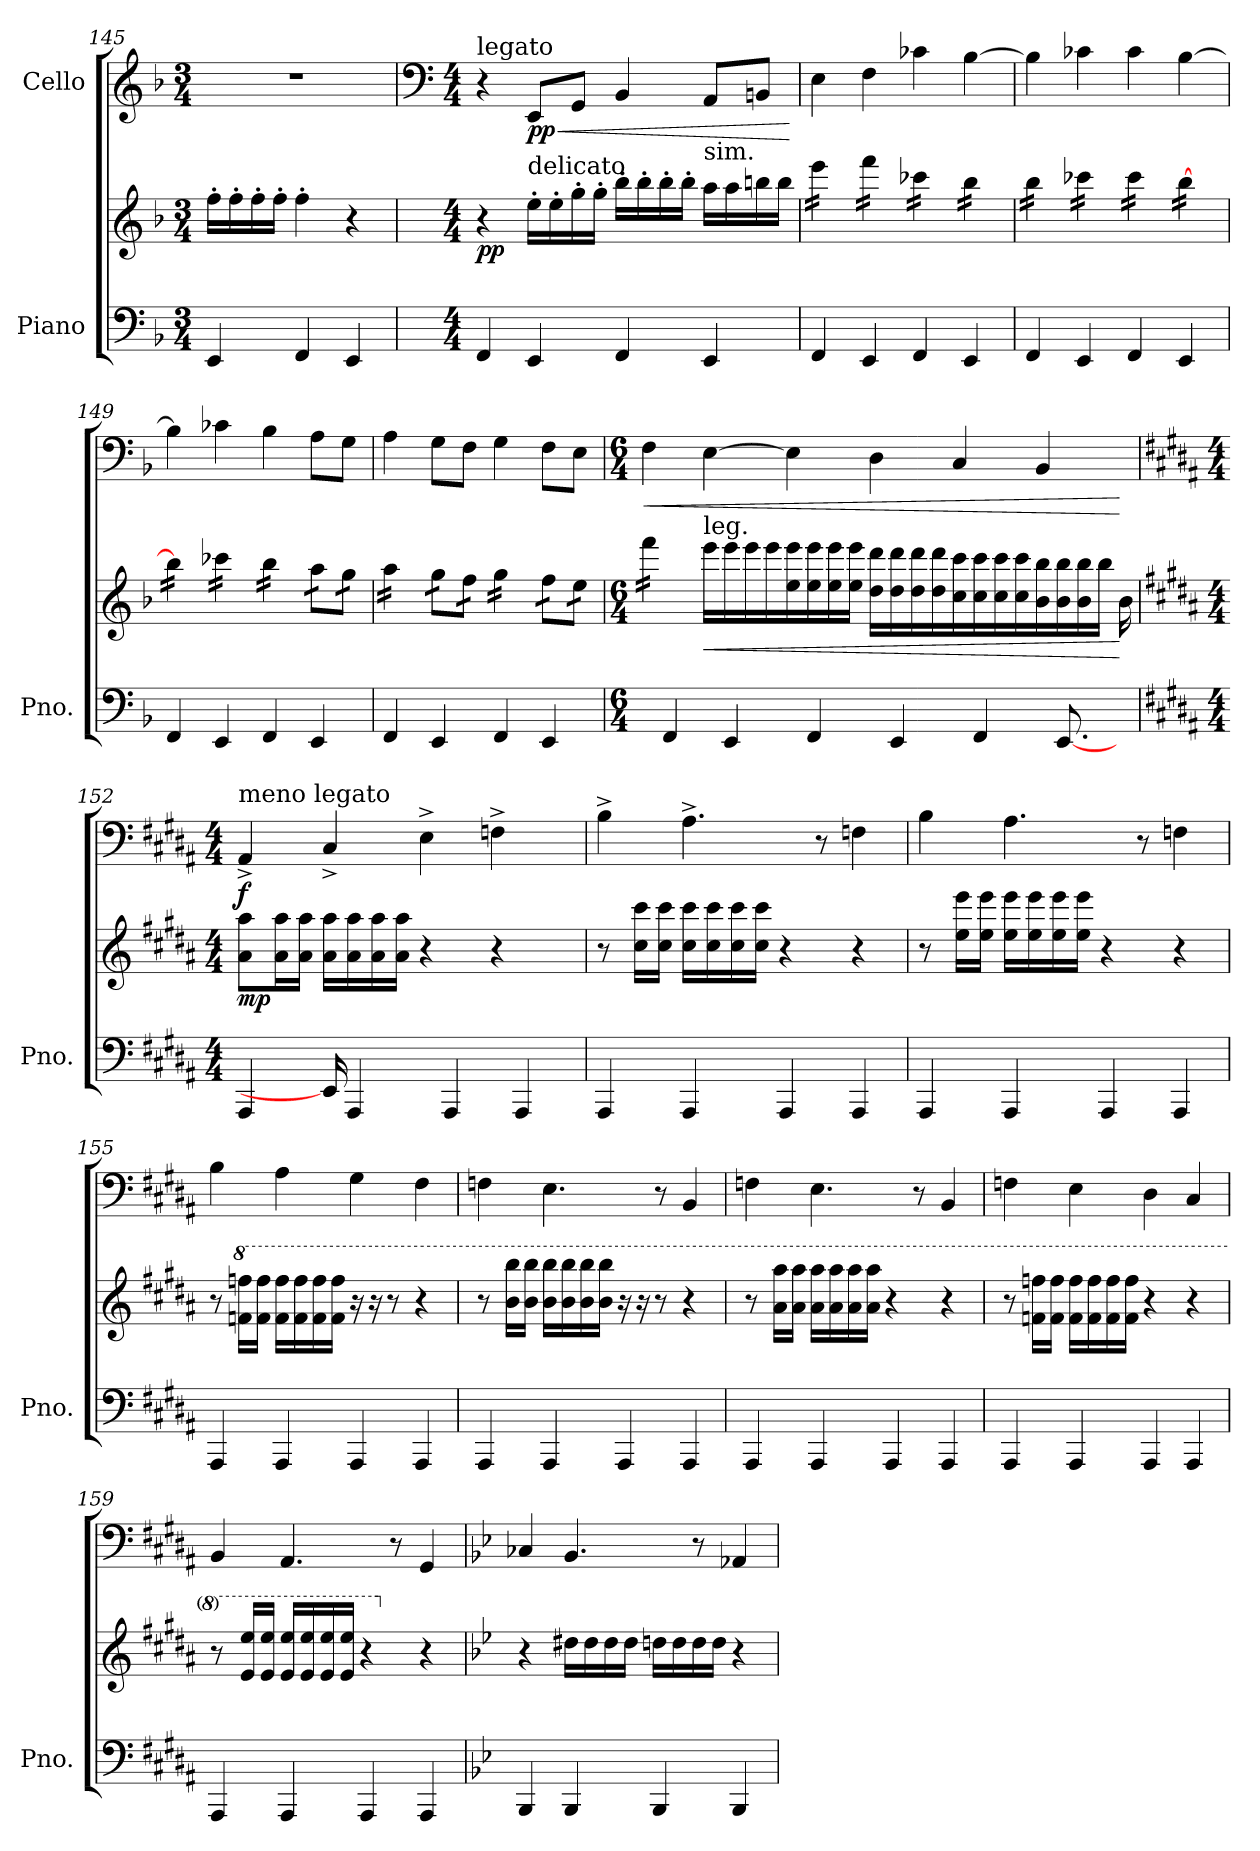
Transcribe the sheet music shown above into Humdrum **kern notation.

**kern	**kern	**dynam	**kern	**dynam
*part2	*part2	*part2	*part1	*part1
*staff3	*staff2	*staff2/3	*staff1	*staff1
*I"Piano	*	*	*I"Cello	*
*I'Pno.	*	*	*	*
*clefF4	*clefG2	*	*clefG2	*
*k[b-]	*k[b-]	*	*k[b-]	*
*M3/4	*M3/4	*	*M3/4	*
=145	=145	=145	=145	=145
4EE	16ff'LL	.	2.r	.
.	16ff'	.	.	.
.	16ff'	.	.	.
.	16ff'JJ	.	.	.
4FF	4ff'	.	.	.
4EE	4r	.	.	.
=146	=146	=146	=146	=146
*	*	*	*clefF4	*
*M4/4	*M4/4	*	*M4/4	*
!	!	!	!LO:TX:a:t=legato	!
!	!	!LO:DY:b	!	!
4FF	4r	pp	4r	.
!	!LO:TX:a:t=delicato	!	!	!
!	!	!	!	!LO:HP:b
!	!	!	!	!LO:DY:n=1:b
4EE	16ee'LL	.	8EEL	< pp
.	16ee'	.	.	.
.	16gg'	.	8GGJ	.
.	16gg'JJ	.	.	.
4FF	16bb-'LL	.	4BB-	.
.	16bb-'	.	.	.
.	16bb-'	.	.	.
.	16bb-'JJ	.	.	.
!	!LO:TX:a:t=sim.	!	!	!
4EE	16aaLL	.	8AAL	.
.	16aa	.	.	.
.	16bbn	.	8BBnJ	.
.	16bbJJ	.	.	.
.	.	.	.	[
=147	=147	=147	=147	=147
*	*tremolo	*	*	*
4FF	16eeeLL	.	4E	.
.	16eee	.	.	.
.	16eee	.	.	.
.	16eeeJJ	.	.	.
4EE	16fffLL	.	4F	.
.	16fff	.	.	.
.	16fff	.	.	.
.	16fffJJ	.	.	.
*	*8va	*	*	*
4FF	16cccc-XLL	.	4c-X	.
.	16cccc-X	.	.	.
.	16cccc-X	.	.	.
.	16cccc-XJJ	.	.	.
4EE	16bbb-LL	.	[4B-	.
.	16bbb-	.	.	.
.	16bbb-	.	.	.
.	16bbb-JJ	.	.	.
=148	=148	=148	=148	=148
4FF	16bbb-LL	.	4B-]	.
.	16bbb-	.	.	.
.	16bbb-	.	.	.
.	16bbb-JJ	.	.	.
4EE	16cccc-XLL	.	4c-X	.
.	16cccc-X	.	.	.
.	16cccc-X	.	.	.
.	16cccc-XJJ	.	.	.
4FF	16cccc-LL	.	4c-	.
.	16cccc-	.	.	.
.	16cccc-	.	.	.
.	16cccc-JJ	.	.	.
4EE	[16bbb-LL	.	[4B-	.
.	16bbb-	.	.	.
.	16bbb-	.	.	.
.	16bbb-JJ	.	.	.
=149	=149	=149	=149	=149
4FF	16bbb-]LL	.	4B-]	.
.	16bbb-	.	.	.
.	16bbb-	.	.	.
.	16bbb-JJ	.	.	.
4EE	16cccc-XLL	.	4c-X	.
.	16cccc-X	.	.	.
.	16cccc-X	.	.	.
.	16cccc-XJJ	.	.	.
4FF	16bbb-LL	.	4B-	.
.	16bbb-	.	.	.
.	16bbb-	.	.	.
.	16bbb-JJ	.	.	.
4EE	16aaaLL	.	8AL	.
.	16aaa	.	.	.
.	16ggg	.	8GJ	.
.	16gggJJ	.	.	.
=150	=150	=150	=150	=150
4FF	16aaaLL	.	4A	.
.	16aaa	.	.	.
.	16aaa	.	.	.
.	16aaaJJ	.	.	.
4EE	16gggLL	.	8GL	.
.	16ggg	.	.	.
.	16fff	.	8FJ	.
.	16fffJJ	.	.	.
4FF	16gggLL	.	4G	.
.	16ggg	.	.	.
.	16ggg	.	.	.
.	16gggJJ	.	.	.
4EE	16fffLL	.	8FL	.
.	16fff	.	.	.
.	16eee	.	8EJ	.
.	16eeeJJ	.	.	.
=151	=151	=151	=151	=151
*M6/4	*M6/4	*	*M6/4	*
*	*X8va	*	*	*
!	!	!	!	!LO:HP:b
16ryy	16fffLL	.	4F	<
4FF	16fff	.	.	.
.	16fff	.	.	.
.	16fffJJ	.	.	.
*	*Xtremolo	*	*	*
!	!LO:TX:a:t=leg.	!	!	!
!	!	!LO:HP:b	!	!
.	16eeeLL	<	[4E	.
4EE	16eee	.	.	.
.	16eee	.	.	.
.	16eee	.	.	.
.	16eee 16ee	.	4E]	.
4FF	16eee 16ee	.	.	.
.	16eee 16ee	.	.	.
.	16eee 16eeJJ	.	.	.
.	16ddd 16ddLL	.	4D	.
4EE	16ddd 16dd	.	.	.
.	16ddd 16dd	.	.	.
.	16ddd 16dd	.	.	.
.	16ccc 16cc	.	4C	.
4FF	16ccc 16cc	.	.	.
.	16ccc 16cc	.	.	.
.	16ccc 16cc	.	.	.
.	16bb- 16b-	.	4BB-	.
[8.EE	16bb- 16b-	.	.	.
.	16bb- 16b-	.	.	.
.	16bb-JJ	.	.	.
16ryy	16b-	[	16ryy	[
=152	=152	=152	=152	=152
*k[f#c#g#d#a#]	*k[f#c#g#d#a#]	*	*k[f#c#g#d#a#]	*
*M4/4	*M4/4	*	*M4/4	*
!	!	!	!LO:TX:a:t=meno legato	!
!	!	!LO:DY:b	!	!LO:DY:b
4AAA#	8aa# 8a#L	mp	4AA#^	f
.	16aa# 16a#L	.	.	.
.	16aa# 16a#JJ	.	.	.
16EE]	16aa# 16a#LL	.	4C#^	.
4AAA#	16aa# 16a#	.	.	.
.	16aa# 16a#	.	.	.
.	16aa# 16a#JJ	.	.	.
.	4r	.	4E^	.
4AAA#	.	.	.	.
.	4r	.	4Fn^	.
4AAA#	.	.	.	.
.	16ryy	.	16ryy	.
=153	=153	=153	=153	=153
4AAA#	8r	.	4B^	.
.	16ccc# 16cc#LL	.	.	.
.	16ccc# 16cc#JJ	.	.	.
4AAA#	16ccc# 16cc#LL	.	4.A#^	.
.	16ccc# 16cc#	.	.	.
.	16ccc# 16cc#	.	.	.
.	16ccc# 16cc#JJ	.	.	.
4AAA#	4r	.	.	.
.	.	.	8r	.
4AAA#	4r	.	4Fn	.
=154	=154	=154	=154	=154
4AAA#	8r	.	4B	.
.	16ee 16eeeLL	.	.	.
.	16ee 16eeeJJ	.	.	.
4AAA#	16ee 16eeeLL	.	4.A#	.
.	16ee 16eee	.	.	.
.	16ee 16eee	.	.	.
.	16ee 16eeeJJ	.	.	.
4AAA#	4r	.	.	.
.	.	.	8r	.
4AAA#	4r	.	4Fn	.
=155	=155	=155	=155	=155
4AAA#	8r	.	4B	.
*	*8va	*	*	*
.	16fffn 16ffnLL	.	.	.
.	16fff 16ffJJ	.	.	.
4AAA#	16fff 16ffLL	.	4A#	.
.	16fff 16ff	.	.	.
.	16fff 16ff	.	.	.
.	16fff 16ffJJ	.	.	.
4AAA#	16r	.	4G#	.
.	16r	.	.	.
.	8r	.	.	.
4AAA#	4r	.	4F#	.
=156	=156	=156	=156	=156
4AAA#	8r	.	4Fn	.
.	16bbb 16bbLL	.	.	.
.	16bbb 16bbJJ	.	.	.
4AAA#	16bbb 16bbLL	.	4.E	.
.	16bbb 16bb	.	.	.
.	16bbb 16bb	.	.	.
.	16bbb 16bbJJ	.	.	.
4AAA#	16r	.	.	.
.	16r	.	.	.
.	8r	.	8r	.
4AAA#	4r	.	4BB	.
=157	=157	=157	=157	=157
4AAA#	8r	.	4Fn	.
.	16aaa# 16aa#LL	.	.	.
.	16aaa# 16aa#JJ	.	.	.
4AAA#	16aaa# 16aa#LL	.	4.E	.
.	16aaa# 16aa#	.	.	.
.	16aaa# 16aa#	.	.	.
.	16aaa# 16aa#JJ	.	.	.
4AAA#	4r	.	.	.
.	.	.	8r	.
4AAA#	4r	.	4BB	.
=158	=158	=158	=158	=158
4AAA#	8r	.	4Fn	.
.	16fffn 16ffnLL	.	.	.
.	16fff 16ffJJ	.	.	.
4AAA#	16fff 16ffLL	.	4E	.
.	16fff 16ff	.	.	.
.	16fff 16ff	.	.	.
.	16fff 16ffJJ	.	.	.
4AAA#	4r	.	4D#	.
4AAA#	4r	.	4C#	.
=159	=159	=159	=159	=159
4AAA#	8r	.	4BB	.
.	16eee 16eeLL	.	.	.
.	16eee 16eeJJ	.	.	.
4AAA#	16eee 16eeLL	.	4.AA#	.
.	16eee 16ee	.	.	.
.	16eee 16ee	.	.	.
.	16eee 16eeJJ	.	.	.
4AAA#	4r	.	.	.
.	.	.	8r	.
*	*X8va	*	*	*
4AAA#	4r	.	4GG#	.
=160	=160	=160	=160	=160
*k[b-e-]	*k[b-e-]	*	*k[b-e-]	*
4BBB-	4r	.	4C-X	.
4BBB-	16dd#XLL	.	4.BB-	.
.	16dd#	.	.	.
.	16dd#	.	.	.
.	16dd#JJ	.	.	.
4BBB-	16ddnLL	.	.	.
.	16dd	.	.	.
.	16dd	.	8r	.
.	16ddJJ	.	.	.
4BBB-	4r	.	4AA-X	.
=	=	=	=	=
*-	*-	*-	*-	*-
